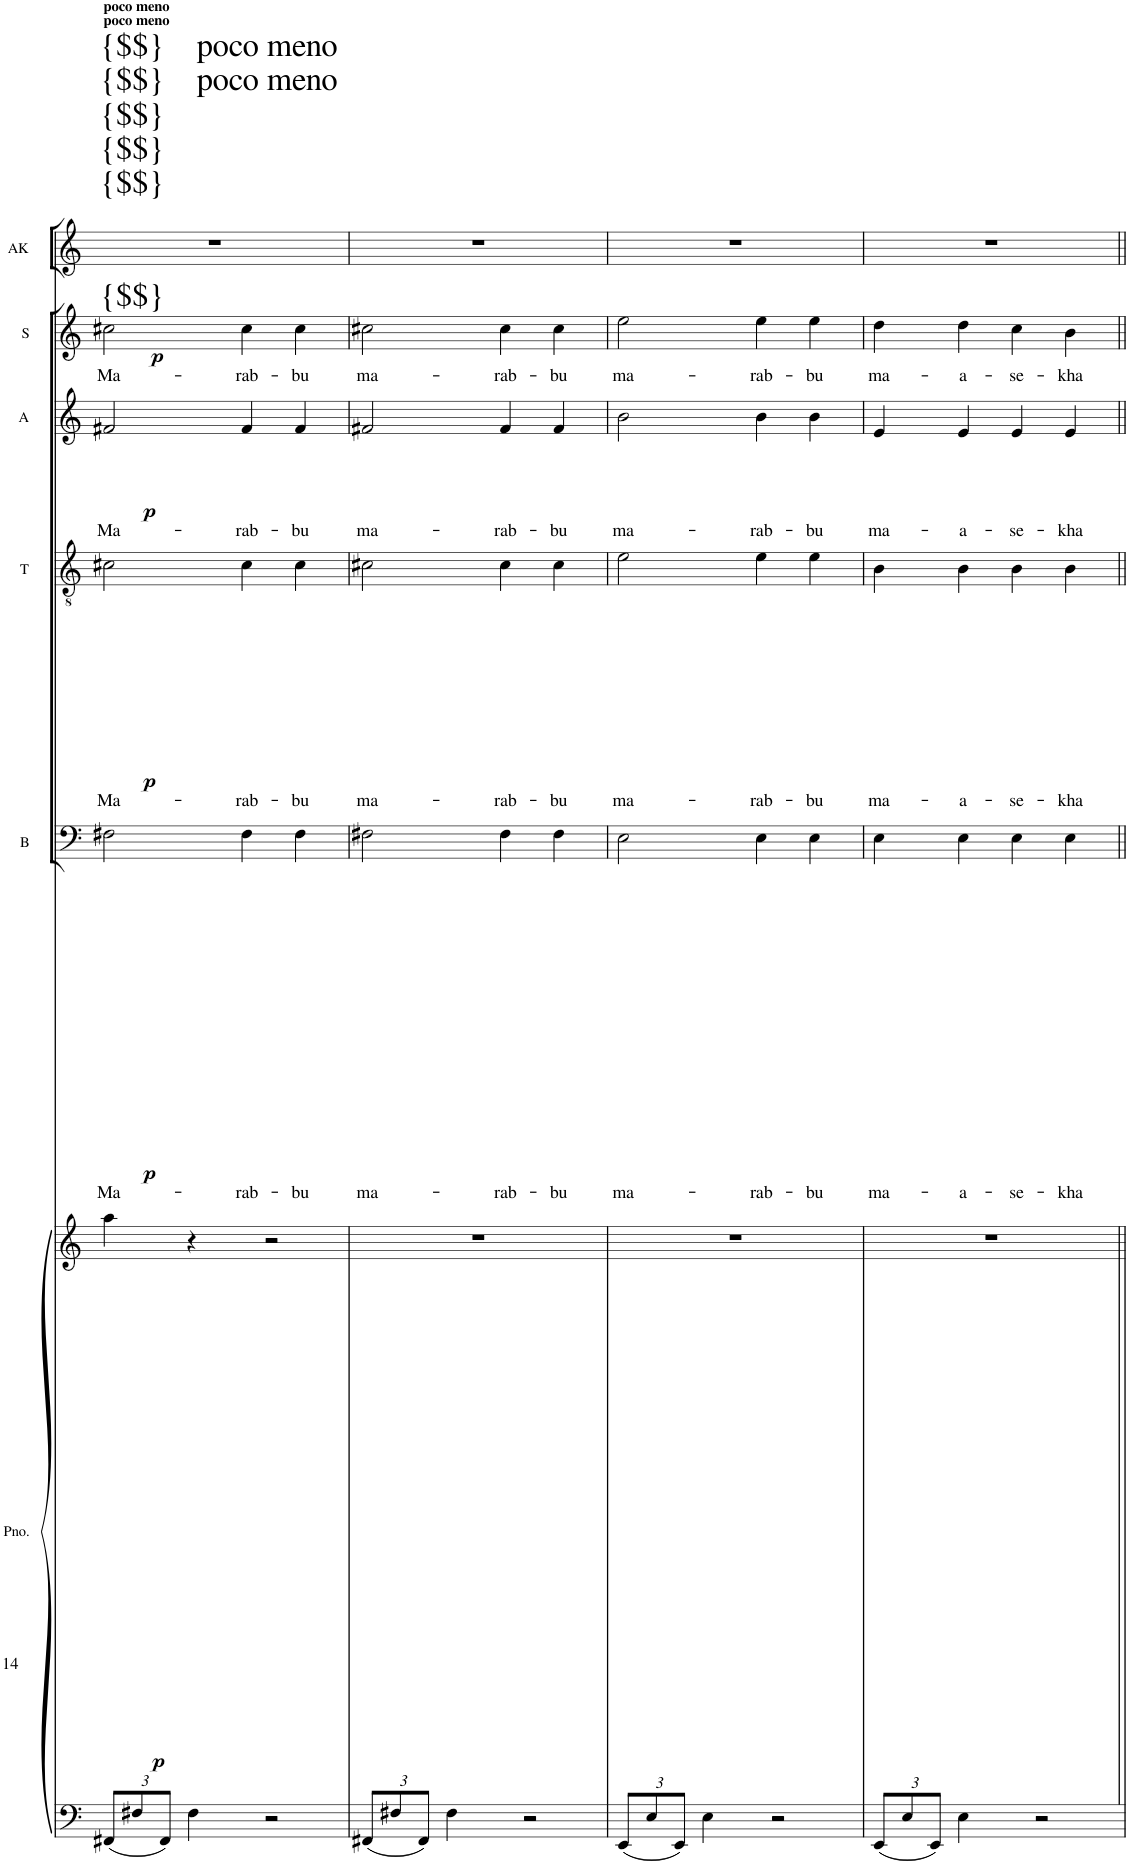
**kern	**kern	**dynam	**kern	**text	**dynam	**kern	**text	**dynam	**kern	**text	**dynam	**kern	**text	**dynam
*part5	*part5	*part5	*part4	*part4	*part4	*part3	*part3	*part3	*part2	*part2	*part2	*part1	*part1	*part1
*staff6	*staff5	*staff5/6	*staff4	*staff4	*staff4	*staff3	*staff3	*staff3	*staff2	*staff2	*staff2	*staff1	*staff1	*staff1
*I"Piano	*	*	*I"Bass	*	*	*I"Tenor	*	*	*I"Alto	*	*	*I"Soprano	*	*
*I'Pno.	*	*	*I'B	*	*	*I'T	*	*	*I'A	*	*	*I'S	*	*
!!LO:PB:g=z
*clefF4	*clefG2	*	*clefF4	*	*	*clefGv2	*	*	*clefG2	*	*	*clefG2	*	*
*k[]	*k[]	*	*k[]	*	*	*k[]	*	*	*k[]	*	*	*k[]	*	*
*M4/4	*M4/4	*	*M4/4	*	*	*M4/4	*	*	*M4/4	*	*	*M4/4	*	*
*Xbrackettup	*	*	*	*	*	*	*	*	*	*	*	*	*	*
=212	=212	=212	=212	=212	=212	=212	=212	=212	=212	=212	=212	=212	=212	=212
!	!	!	!	!	!	!	!	!	!	!	!	!LO:TX:a:t={$$}	!	!
!	!	!LO:DY:b	!	!LO:LY:b	!LO:DY:b	!	!LO:LY:b	!LO:DY:b	!	!LO:LY:b	!LO:DY:b	!	!LO:LY:b	!LO:DY:b
12FF#X/L	4aa\	p	2F#X\	Ma-	p	2c#X\	Ma-	p	2f#X/	Ma-	p	2cc#X\	Ma-	p
12F#X/	.	.	.	.	.	.	.	.	.	.	.	.	.	.
12FF#/J	.	.	.	.	.	.	.	.	.	.	.	.	.	.
4F#\	4r	.	.	.	.	.	.	.	.	.	.	.	.	.
!	!	!	!	!LO:LY:b	!	!	!LO:LY:b	!	!	!LO:LY:b	!	!	!LO:LY:b	!
2r	2r	.	4F#\	-rab-	.	4c#\	-rab-	.	4f#/	-rab-	.	4cc#\	-rab-	.
!	!	!	!	!LO:LY:b	!	!	!LO:LY:b	!	!	!LO:LY:b	!	!	!LO:LY:b	!
.	.	.	4F#\	-bu	.	4c#\	-bu	.	4f#/	-bu	.	4cc#\	-bu	.
=213	=213	=213	=213	=213	=213	=213	=213	=213	=213	=213	=213	=213	=213	=213
!	!	!	!	!LO:LY:b	!	!	!LO:LY:b	!	!	!LO:LY:b	!	!	!LO:LY:b	!
12FF#X/L	1r	.	2F#X\	ma-	.	2c#X\	ma-	.	2f#X/	ma-	.	2cc#X\	ma-	.
12F#X/	.	.	.	.	.	.	.	.	.	.	.	.	.	.
12FF#/J	.	.	.	.	.	.	.	.	.	.	.	.	.	.
4F#\	.	.	.	.	.	.	.	.	.	.	.	.	.	.
!	!	!	!	!LO:LY:b	!	!	!LO:LY:b	!	!	!LO:LY:b	!	!	!LO:LY:b	!
2r	.	.	4F#\	-rab-	.	4c#\	-rab-	.	4f#/	-rab-	.	4cc#\	-rab-	.
!	!	!	!	!LO:LY:b	!	!	!LO:LY:b	!	!	!LO:LY:b	!	!	!LO:LY:b	!
.	.	.	4F#\	-bu	.	4c#\	-bu	.	4f#/	-bu	.	4cc#\	-bu	.
=214	=214	=214	=214	=214	=214	=214	=214	=214	=214	=214	=214	=214	=214	=214
!	!	!	!	!LO:LY:b	!	!	!LO:LY:b	!	!	!LO:LY:b	!	!	!LO:LY:b	!
12EE/L	1r	.	2E\	ma-	.	2e\	ma-	.	2b\	ma-	.	2ee\	ma-	.
12E/	.	.	.	.	.	.	.	.	.	.	.	.	.	.
12EE/J	.	.	.	.	.	.	.	.	.	.	.	.	.	.
4E\	.	.	.	.	.	.	.	.	.	.	.	.	.	.
!	!	!	!	!LO:LY:b	!	!	!LO:LY:b	!	!	!LO:LY:b	!	!	!LO:LY:b	!
2r	.	.	4E\	-rab-	.	4e\	-rab-	.	4b\	-rab-	.	4ee\	-rab-	.
!	!	!	!	!LO:LY:b	!	!	!LO:LY:b	!	!	!LO:LY:b	!	!	!LO:LY:b	!
.	.	.	4E\	-bu	.	4e\	-bu	.	4b\	-bu	.	4ee\	-bu	.
=215	=215	=215	=215	=215	=215	=215	=215	=215	=215	=215	=215	=215	=215	=215
!	!	!	!	!LO:LY:b	!	!	!LO:LY:b	!	!	!LO:LY:b	!	!	!LO:LY:b	!
12EE/L	1r	.	4E\	ma-	.	4B\	ma-	.	4e/	ma-	.	4dd\	ma-	.
12E/	.	.	.	.	.	.	.	.	.	.	.	.	.	.
12EE/J	.	.	.	.	.	.	.	.	.	.	.	.	.	.
!	!	!	!	!LO:LY:b	!	!	!LO:LY:b	!	!	!LO:LY:b	!	!	!LO:LY:b	!
4E\	.	.	4E\	-a-	.	4B\	-a-	.	4e/	-a-	.	4dd\	-a-	.
!	!	!	!	!LO:LY:b	!	!	!LO:LY:b	!	!	!LO:LY:b	!	!	!LO:LY:b	!
2r	.	.	4E\	-se-	.	4B\	-se-	.	4e/	-se-	.	4cc\	-se-	.
!	!	!	!	!LO:LY:b	!	!	!LO:LY:b	!	!	!LO:LY:b	!	!	!LO:LY:b	!
.	.	.	4E\	-kha	.	4B\	-kha	.	4e/	-kha	.	4b\	-kha	.
=||	=||	=||	=||	=||	=||	=||	=||	=||	=||	=||	=||	=||	=||	=||
*-	*-	*-	*-	*-	*-	*-	*-	*-	*-	*-	*-	*-	*-	*-
